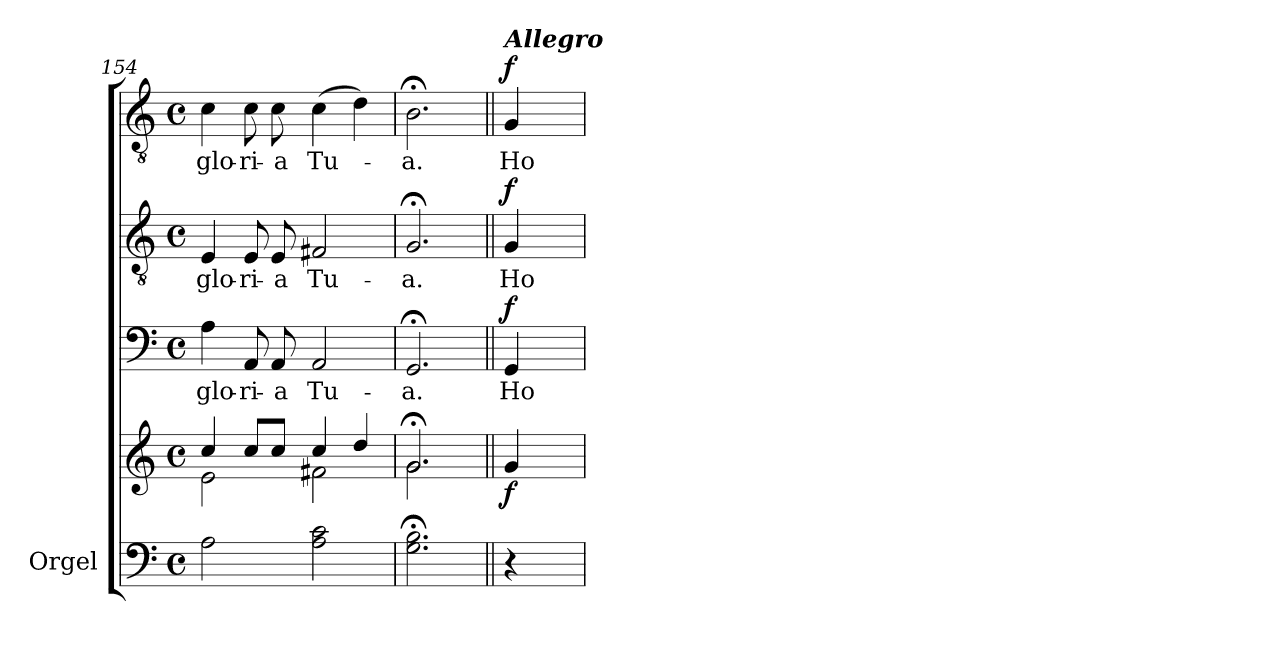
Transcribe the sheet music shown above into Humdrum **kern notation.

**kern	**kern	**dynam	**kern	**text	**dynam	**kern	**text	**dynam	**kern	**text	**dynam
*part4	*part4	*part4	*part3	*part3	*part3	*part2	*part2	*part2	*part1	*part1	*part1
*staff5	*staff4	*staff4/5	*staff3	*staff3	*staff3	*staff2	*staff2	*staff2	*staff1	*staff1	*staff1
*I"Orgel	*	*	*	*	*	*	*	*	*	*	*
*I'Org.	*	*	*	*	*	*	*	*	*	*	*
*clefF4	*clefG2	*	*clefF4	*	*	*clefGv2	*	*	*clefGv2	*	*
*k[]	*k[]	*	*k[]	*	*	*k[]	*	*	*k[]	*	*
*C:	*C:	*	*C:	*	*	*C:	*	*	*C:	*	*
*M4/4	*M4/4	*	*M4/4	*	*	*M4/4	*	*	*M4/4	*	*
*met(c)	*met(c)	*	*met(c)	*	*	*met(c)	*	*	*met(c)	*	*
=154	=154	=154	=154	=154	=154	=154	=154	=154	=154	=154	=154
*	*^	*	*	*	*	*	*	*	*	*	*
!	!	!	!	!	!LO:LY:b	!	!	!LO:LY:b	!	!	!LO:LY:b	!
2A\	4cc/	2e\	.	4A\	glo-	.	4E/	glo-	.	4c\	glo-	.
!	!	!	!	!	!LO:LY:b	!	!	!LO:LY:b	!	!	!LO:LY:b	!
.	8cc/L	.	.	8AA/	-ri-	.	8E/	-ri-	.	8c\	-ri-	.
!	!	!	!	!	!LO:LY:b	!	!	!LO:LY:b	!	!	!LO:LY:b	!
.	8cc/J	.	.	8AA/	-a	.	8E/	-a	.	8c\	-a	.
!	!	!	!	!	!LO:LY:b	!	!	!LO:LY:b	!	!	!LO:LY:b	!
2A\ 2c\	4cc/	2f#X\	.	2AA/	Tu-	.	2F#X/	Tu-	.	(>4c\	Tu-	.
.	4dd/	.	.	.	.	.	.	.	.	4d\)	.	.
=155	=155	=155	=155	=155	=155	=155	=155	=155	=155	=155	=155	=155
!	!	!	!	!	!LO:LY:b	!	!	!LO:LY:b	!	!	!LO:LY:b	!
2.G\;< 2.B\;<	2.g;</	2.g\	.	2.GG;</	-a.	.	2.G;</	-a.	.	2.B;<\	-a.	.
!!LO:PB:g=z
=156||	=156||	=156||	=156||	=156||	=156||	=156||	=156||	=156||	=156||	=156||	=156||	=156||
!	!	!	!	!	!	!	!	!	!	!LO:TX:a:Bi:t=Allegro	!	!
!	!	!	!LO:DY:b	!	!LO:LY:b	!LO:DY:a	!	!LO:LY:b	!LO:DY:a	!	!LO:LY:b	!LO:DY:b
*	*v	*v	*	*	*	*	*	*	*	*	*	*
4r	4g/	f	4GG/	Ho-	f	4G/	Ho-	f	4G/	Ho-	f
=	=	=	=	=	=	=	=	=	=	=	=
*-	*-	*-	*-	*-	*-	*-	*-	*-	*-	*-	*-
